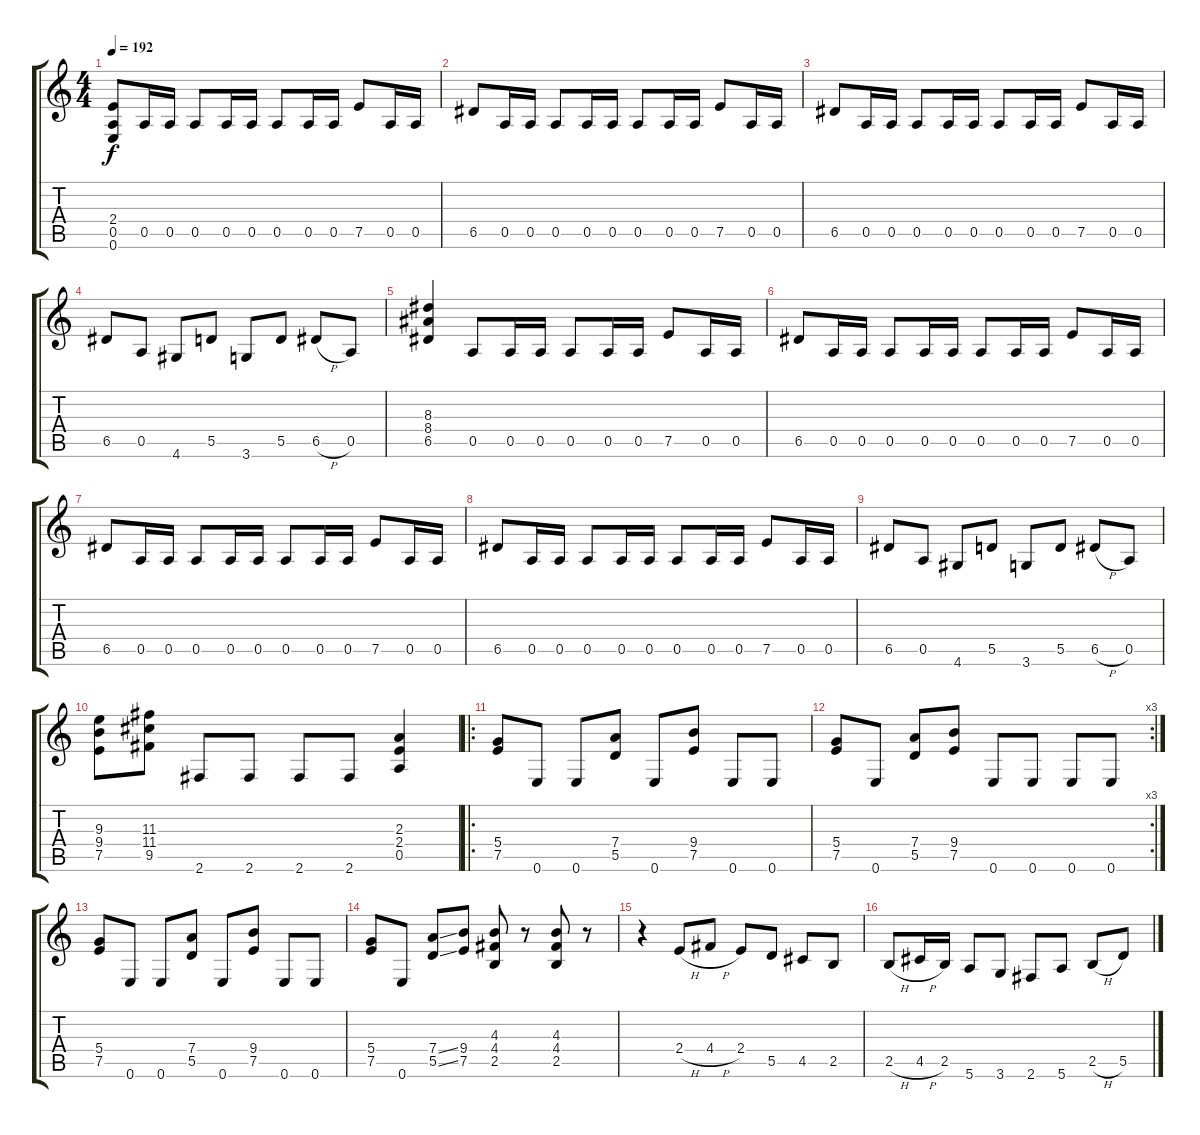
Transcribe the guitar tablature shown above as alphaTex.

\track "" {instrument distortionguitar}
\staff {score tabs}
\tuning (E4 B3 G3 D3 A2 E2) {hide}
\ts (4 4)
\tempo 192
\clef g2
\ks c
(2.4 0.5 0.6).8{dy f} 0.5.16 0.5.16 0.5.8 0.5.16 0.5.16 0.5.8 0.5.16 0.5.16 7.5.8 0.5.16 0.5.16 |
6.5.8 0.5.16 0.5.16 0.5.8 0.5.16 0.5.16 0.5.8 0.5.16 0.5.16 7.5.8 0.5.16 0.5.16 |
6.5.8 0.5.16 0.5.16 0.5.8 0.5.16 0.5.16 0.5.8 0.5.16 0.5.16 7.5.8 0.5.16 0.5.16 |
6.5.8 0.5.8 4.6.8 5.5.8 3.6.8 5.5.8 6.5{h}.8 0.5.8 |
(8.3 8.4 6.5).4 0.5.8 0.5.16 0.5.16 0.5.8 0.5.16 0.5.16 7.5.8 0.5.16 0.5.16 |
6.5.8 0.5.16 0.5.16 0.5.8 0.5.16 0.5.16 0.5.8 0.5.16 0.5.16 7.5.8 0.5.16 0.5.16 |
6.5.8 0.5.16 0.5.16 0.5.8 0.5.16 0.5.16 0.5.8 0.5.16 0.5.16 7.5.8 0.5.16 0.5.16 |
6.5.8 0.5.16 0.5.16 0.5.8 0.5.16 0.5.16 0.5.8 0.5.16 0.5.16 7.5.8 0.5.16 0.5.16 |
6.5.8 0.5.8 4.6.8 5.5.8 3.6.8 5.5.8 6.5{h}.8 0.5.8 |
(9.3 9.4 7.5).8 (11.3 11.4 9.5).8 2.6.8 2.6.8 2.6.8 2.6.8 (2.3 2.4 0.5).4 |
\ro
(5.4 7.5).8 0.6.8 0.6.8 (7.4 5.5).8 0.6.8 (9.4 7.5).8 0.6.8 0.6.8 |
\rc 3
(5.4 7.5).8 0.6.8 (7.4 5.5).8 (9.4 7.5).8 0.6.8 0.6.8 0.6.8 0.6.8 |
(5.4 7.5).8 0.6.8 0.6.8 (7.4 5.5).8 0.6.8 (9.4 7.5).8 0.6.8 0.6.8 |
(5.4 7.5).8 0.6.8 (7.4{ss} 5.5{ss}).8 (9.4 7.5).8 (4.3 4.4 2.5).8 r.8 (4.3 4.4 2.5).8 r.8 |
r.4 2.4{h}.8 4.4{h}.8 2.4.8 5.5.8 4.5.8 2.5.8 |
2.5{h}.8 4.5{h}.16 2.5.16 5.6.8 3.6.8 2.6.8 5.6.8 2.5{h}.8 5.5.8
